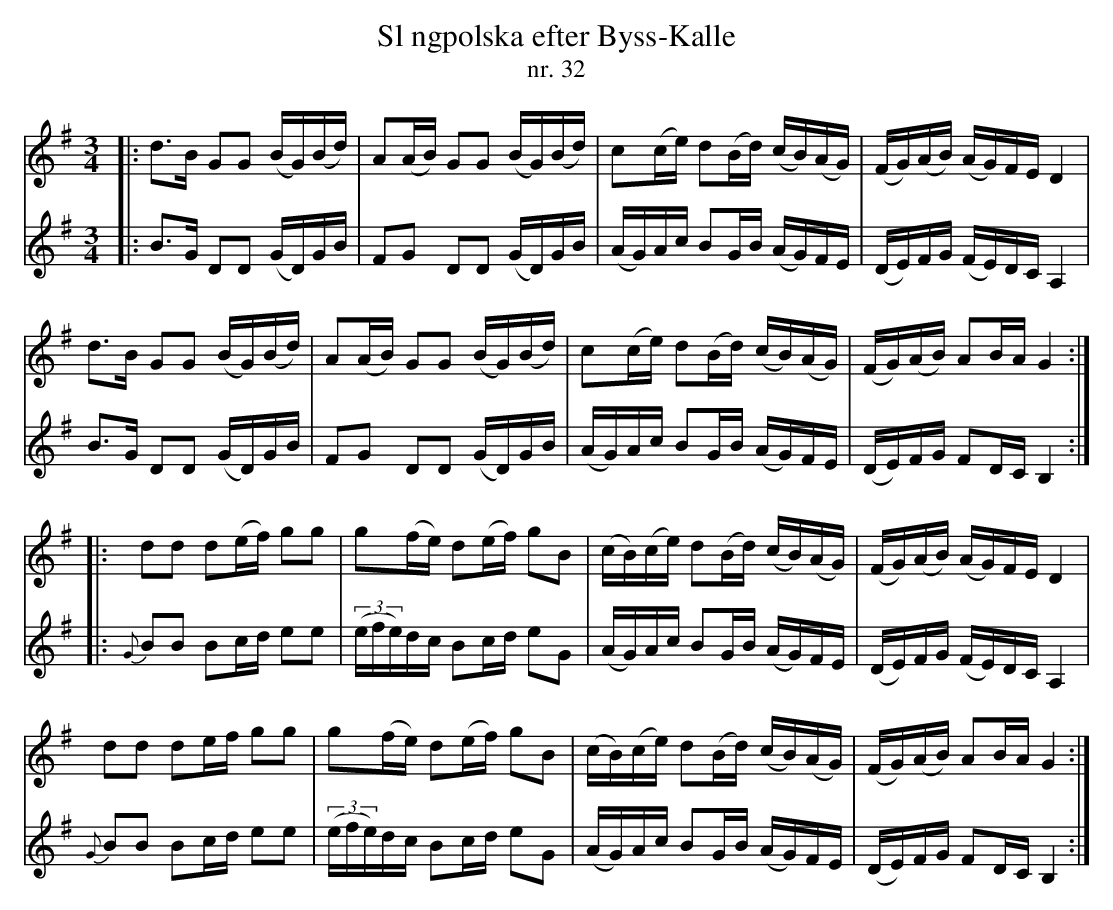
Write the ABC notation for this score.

X:1
T: Sl ngpolska efter Byss-Kalle
T: nr. 32
M: 3/4
L: 1/16
K: G
V: 1
|: d2>B2 G2G2 (BG)(Bd) | A2(AB) G2G2 (BG)(Bd) | c2(ce) d2(Bd) (cB)(AG) | (FG)(AB) (AG)FE D4 |
d2>B2 G2G2 (BG)(Bd) | A2(AB) G2G2 (BG)(Bd) | c2(ce) d2(Bd) (cB)(AG) | (FG)(AB) A2BA G4 :|
|: d2d2 d2(ef) g2g2 | g2(fe) d2(ef) g2B2 | (cB)(ce) d2(Bd) (cB)(AG) | (FG)(AB) (AG)FE D4 |
d2d2 d2ef g2g2 | g2(fe) d2(ef) g2B2 | (cB)(ce) d2(Bd) (cB)(AG) | (FG)(AB) A2BA G4 :|
V: 2
|: B2>G2 D2D2 (GD)GB | F2G2 D2D2 (GD)GB | (AG)Ac B2GB (AG)FE | (DE)FG (FE)DC A,4 |
B2>G2 D2D2 (GD)GB | F2G2 D2D2 (GD)GB | (AG)Ac B2GB (AG)FE | (DE)FG F2DC B,4 :|
|: {G}B2B2 B2cd e2e2 | ((3efe)dc B2cd e2G2 | (AG)Ac B2GB (AG)FE | (DE)FG (FE)DC A,4 |
{G}B2B2 B2cd e2e2 | ((3efe)dc B2cd e2G2 | (AG)Ac B2GB (AG)FE | (DE)FG F2DC B,4 :|
